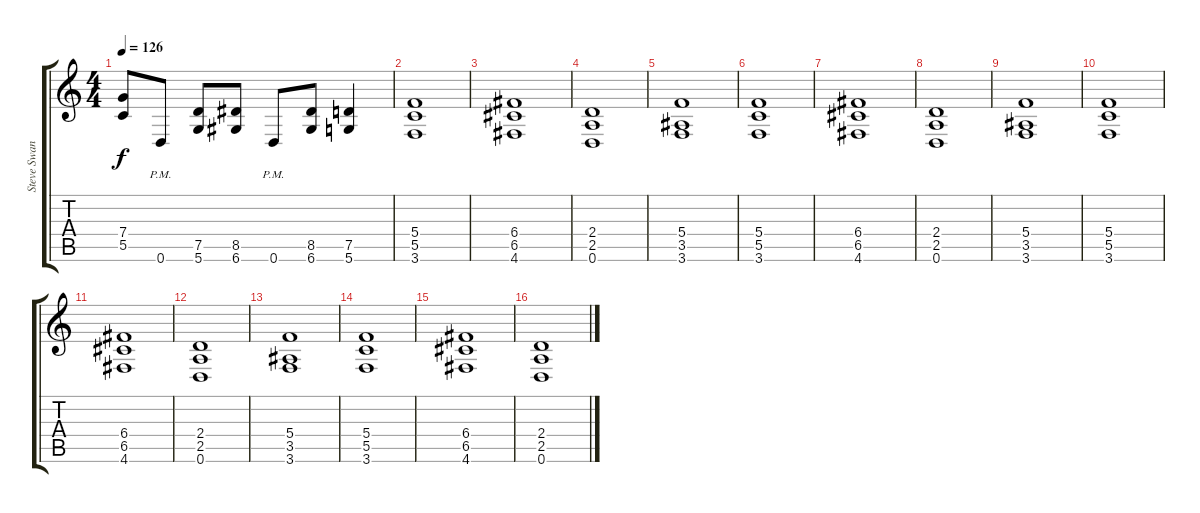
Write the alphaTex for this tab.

\track ("Steve Swanson (Rythm Guitar)" "Steve Swan") {instrument distortionguitar}
\staff {score tabs}
\tuning (D4 A3 F3 C3 G2 D2) {hide}
\ts (4 4)
\tempo 126
\clef g2
\ks c
(7.4 5.5).8{dy f} 0.6{pm}.8 (7.5 5.6).8 (8.5 6.6).8 0.6{pm}.8 (8.5 6.6).8 (7.5 5.6).4 |
(5.4 5.5 3.6).1 |
(6.4 6.5 4.6).1 |
(2.4 2.5 0.6).1 |
(5.4 3.5 3.6).1 |
(5.4 5.5 3.6).1 |
(6.4 6.5 4.6).1 |
(2.4 2.5 0.6).1 |
(5.4 3.5 3.6).1 |
(5.4 5.5 3.6).1 |
(6.4 6.5 4.6).1 |
(2.4 2.5 0.6).1 |
(5.4 3.5 3.6).1 |
(5.4 5.5 3.6).1 |
(6.4 6.5 4.6).1 |
(2.4 2.5 0.6).1
